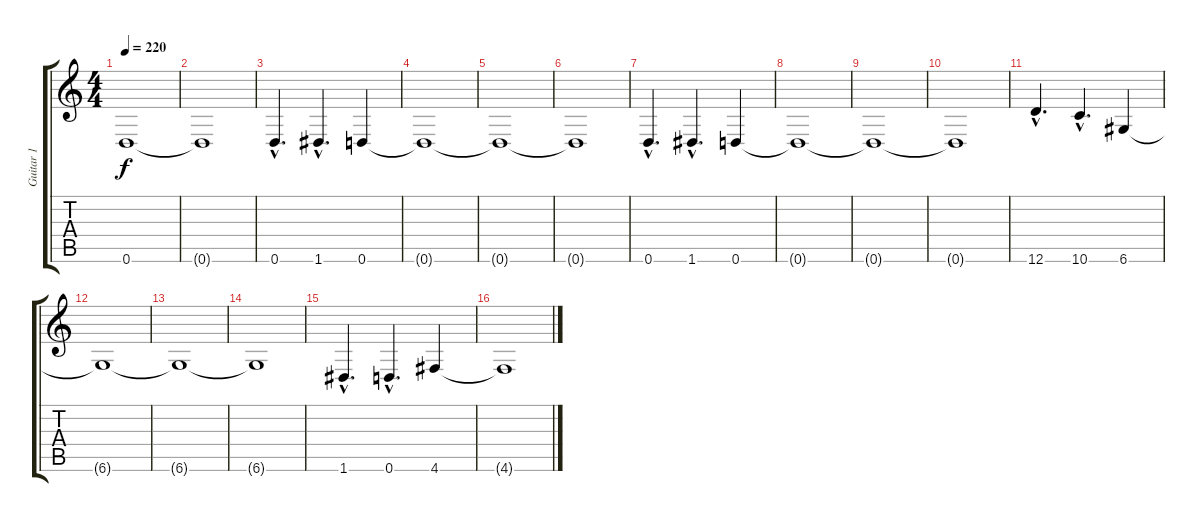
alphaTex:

\track ("Guitar 1" "Guitar 1") {instrument distortionguitar}
\staff {score tabs}
\tuning (E4 B3 G3 D3 A2 D2) {hide}
\ts (4 4)
\tempo 220
\clef g2
\ks c
0.6{t}.1{dy f} |
0.6{t}.1 |
0.6{hac}.4{d volume 12 instrument overdrivenguitar} 1.6{hac}.4{d} 0.6.4 |
0.6{t}.1 |
0.6{t}.1 |
0.6{t}.1 |
0.6{hac}.4{d volume 12 instrument overdrivenguitar} 1.6{hac}.4{d} 0.6.4 |
0.6{t}.1 |
0.6{t}.1 |
0.6{t}.1 |
12.6{hac}.4{d volume 12 instrument overdrivenguitar} 10.6{hac}.4{d} 6.6.4 |
6.6{t}.1 |
6.6{t}.1 |
6.6{t}.1 |
1.6{hac}.4{d volume 12 instrument overdrivenguitar} 0.6{hac}.4{d} 4.6.4 |
4.6{t}.1
